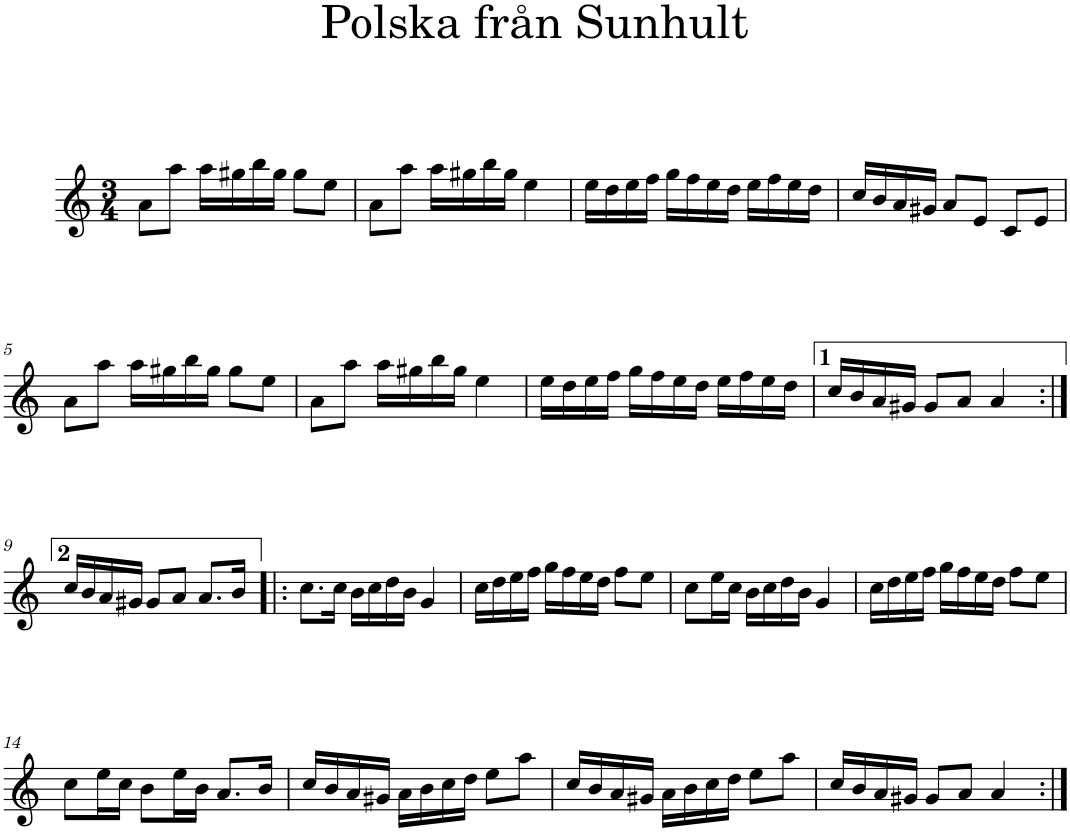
**kern
*part1
*staff1
*I"Piano
*I'Pno
*clefG2
*k[]
*M3/4
=1
8a\L
8aa\J
16aa\LL
16gg#X\
16bb\
16gg#\JJ
8gg#\L
8ee\J
=2
8a\L
8aa\J
16aa\LL
16gg#X\
16bb\
16gg#\JJ
4ee\
=3
16ee\LL
16dd\
16ee\
16ff\JJ
16gg\LL
16ff\
16ee\
16dd\JJ
16ee\LL
16ff\
16ee\
16dd\JJ
=4
16cc/LL
16b/
16a/
16g#X/JJ
8a/L
8e/J
8c/L
8e/J
!!LO:LB:g=z
=5
8a\L
8aa\J
16aa\LL
16gg#X\
16bb\
16gg#\JJ
8gg#\L
8ee\J
=6
8a\L
8aa\J
16aa\LL
16gg#X\
16bb\
16gg#\JJ
4ee\
=7
16ee\LL
16dd\
16ee\
16ff\JJ
16gg\LL
16ff\
16ee\
16dd\JJ
16ee\LL
16ff\
16ee\
16dd\JJ
=8
16cc/LL
16b/
16a/
16g#X/JJ
8g#/L
8a/J
4a/
!!LO:LB:g=z
=9:|!
16cc/LL
16b/
16a/
16g#X/JJ
8g#/L
8a/J
8.a/L
16b/Jk
=10!|:
8.cc\L
16cc\Jk
16b\LL
16cc\
16dd\
16b\JJ
4g/
=11
16cc\LL
16dd\
16ee\
16ff\JJ
16gg\LL
16ff\
16ee\
16dd\JJ
8ff\L
8ee\J
=12
8cc\L
16ee\L
16cc\JJ
16b\LL
16cc\
16dd\
16b\JJ
4g/
=13
16cc\LL
16dd\
16ee\
16ff\JJ
16gg\LL
16ff\
16ee\
16dd\JJ
8ff\L
8ee\J
!!LO:LB:g=z
=14
8cc\L
16ee\L
16cc\JJ
8b\L
16ee\L
16b\JJ
8.a/L
16b/Jk
=15
16cc/LL
16b/
16a/
16g#X/JJ
16a\LL
16b\
16cc\
16dd\JJ
8ee\L
8aa\J
=16
16cc/LL
16b/
16a/
16g#X/JJ
16a\LL
16b\
16cc\
16dd\JJ
8ee\L
8aa\J
=17
16cc/LL
16b/
16a/
16g#X/JJ
8g#/L
8a/J
4a/
=:|!
*-
